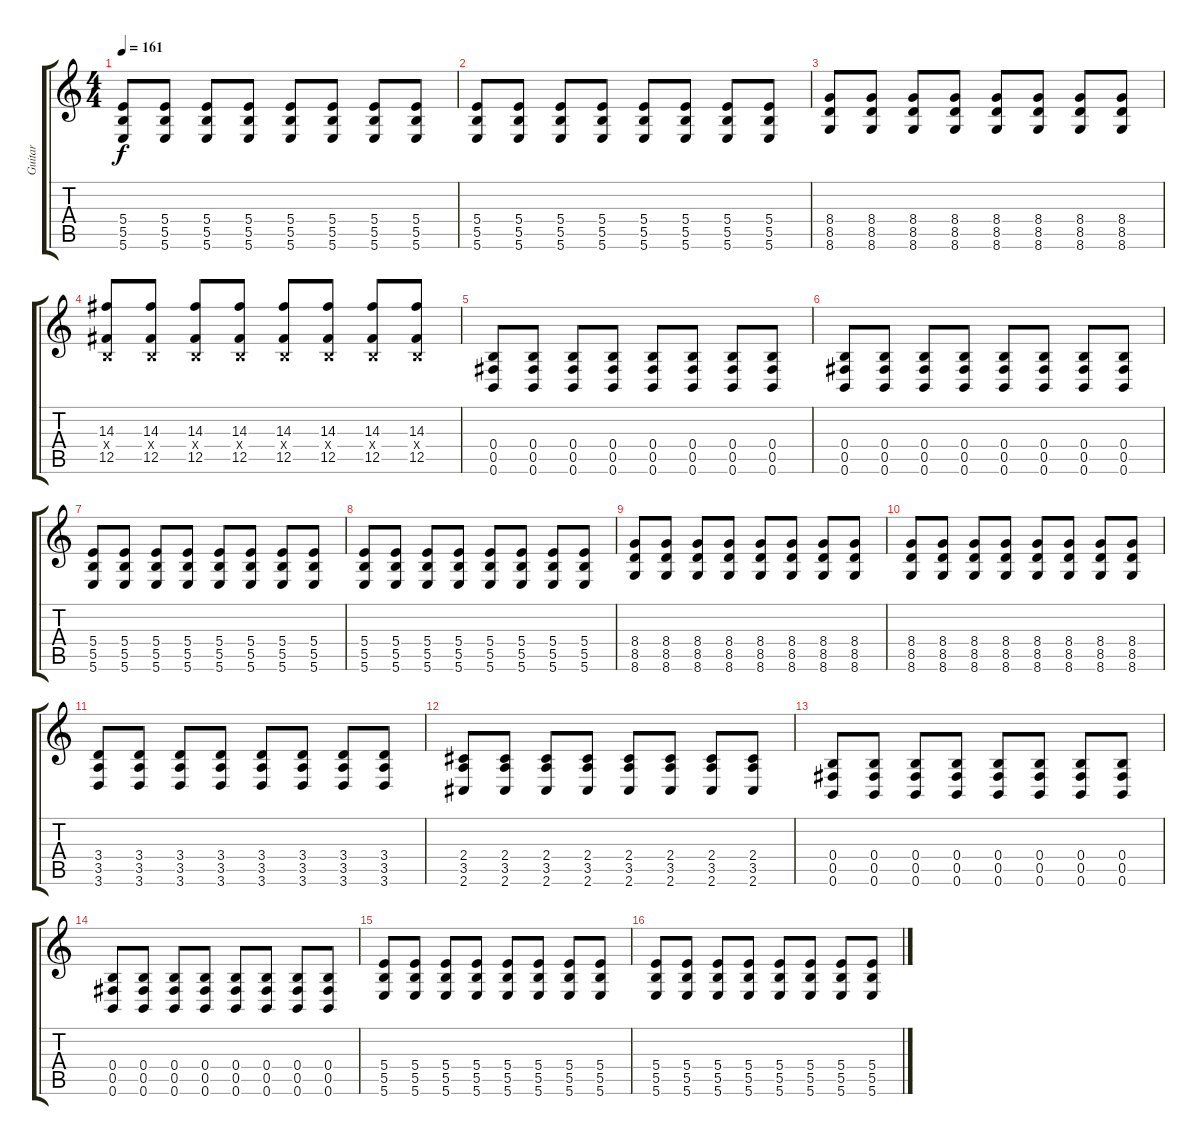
\track ("Guitar" "Guitar") {instrument distortionguitar}
\staff {score tabs}
\tuning (Db4 Ab3 E3 B2 Gb2 B1) {hide}
\ts (4 4)
\tempo 161
\clef g2
\ks c
(5.4 5.5 5.6).8{dy f} (5.4 5.5 5.6).8 (5.4 5.5 5.6).8 (5.4 5.5 5.6).8 (5.4 5.5 5.6).8 (5.4 5.5 5.6).8 (5.4 5.5 5.6).8 (5.4 5.5 5.6).8 |
(5.4 5.5 5.6).8 (5.4 5.5 5.6).8 (5.4 5.5 5.6).8 (5.4 5.5 5.6).8 (5.4 5.5 5.6).8 (5.4 5.5 5.6).8 (5.4 5.5 5.6).8 (5.4 5.5 5.6).8 |
(8.4 8.5 8.6).8 (8.4 8.5 8.6).8 (8.4 8.5 8.6).8 (8.4 8.5 8.6).8 (8.4 8.5 8.6).8 (8.4 8.5 8.6).8 (8.4 8.5 8.6).8 (8.4 8.5 8.6).8 |
(14.3 0.4{x} 12.5).8 (14.3 0.4{x} 12.5).8 (14.3 0.4{x} 12.5).8 (14.3 0.4{x} 12.5).8 (14.3 0.4{x} 12.5).8 (14.3 0.4{x} 12.5).8 (14.3 0.4{x} 12.5).8 (14.3 0.4{x} 12.5).8 |
(0.4 0.5 0.6).8 (0.4 0.5 0.6).8 (0.4 0.5 0.6).8 (0.4 0.5 0.6).8 (0.4 0.5 0.6).8 (0.4 0.5 0.6).8 (0.4 0.5 0.6).8 (0.4 0.5 0.6).8 |
(0.4 0.5 0.6).8 (0.4 0.5 0.6).8 (0.4 0.5 0.6).8 (0.4 0.5 0.6).8 (0.4 0.5 0.6).8 (0.4 0.5 0.6).8 (0.4 0.5 0.6).8 (0.4 0.5 0.6).8 |
(5.4 5.5 5.6).8 (5.4 5.5 5.6).8 (5.4 5.5 5.6).8 (5.4 5.5 5.6).8 (5.4 5.5 5.6).8 (5.4 5.5 5.6).8 (5.4 5.5 5.6).8 (5.4 5.5 5.6).8 |
(5.4 5.5 5.6).8 (5.4 5.5 5.6).8 (5.4 5.5 5.6).8 (5.4 5.5 5.6).8 (5.4 5.5 5.6).8 (5.4 5.5 5.6).8 (5.4 5.5 5.6).8 (5.4 5.5 5.6).8 |
(8.4 8.5 8.6).8 (8.4 8.5 8.6).8 (8.4 8.5 8.6).8 (8.4 8.5 8.6).8 (8.4 8.5 8.6).8 (8.4 8.5 8.6).8 (8.4 8.5 8.6).8 (8.4 8.5 8.6).8 |
(8.4 8.5 8.6).8 (8.4 8.5 8.6).8 (8.4 8.5 8.6).8 (8.4 8.5 8.6).8 (8.4 8.5 8.6).8 (8.4 8.5 8.6).8 (8.4 8.5 8.6).8 (8.4 8.5 8.6).8 |
(3.4 3.5 3.6).8 (3.4 3.5 3.6).8 (3.4 3.5 3.6).8 (3.4 3.5 3.6).8 (3.4 3.5 3.6).8 (3.4 3.5 3.6).8 (3.4 3.5 3.6).8 (3.4 3.5 3.6).8 |
(2.4 3.5 2.6).8 (2.4 3.5 2.6).8 (2.4 3.5 2.6).8 (2.4 3.5 2.6).8 (2.4 3.5 2.6).8 (2.4 3.5 2.6).8 (2.4 3.5 2.6).8 (2.4 3.5 2.6).8 |
(0.4 0.5 0.6).8 (0.4 0.5 0.6).8 (0.4 0.5 0.6).8 (0.4 0.5 0.6).8 (0.4 0.5 0.6).8 (0.4 0.5 0.6).8 (0.4 0.5 0.6).8 (0.4 0.5 0.6).8 |
(0.4 0.5 0.6).8 (0.4 0.5 0.6).8 (0.4 0.5 0.6).8 (0.4 0.5 0.6).8 (0.4 0.5 0.6).8 (0.4 0.5 0.6).8 (0.4 0.5 0.6).8 (0.4 0.5 0.6).8 |
(5.4 5.5 5.6).8 (5.4 5.5 5.6).8 (5.4 5.5 5.6).8 (5.4 5.5 5.6).8 (5.4 5.5 5.6).8 (5.4 5.5 5.6).8 (5.4 5.5 5.6).8 (5.4 5.5 5.6).8 |
(5.4 5.5 5.6).8 (5.4 5.5 5.6).8 (5.4 5.5 5.6).8 (5.4 5.5 5.6).8 (5.4 5.5 5.6).8 (5.4 5.5 5.6).8 (5.4 5.5 5.6).8 (5.4 5.5 5.6).8
